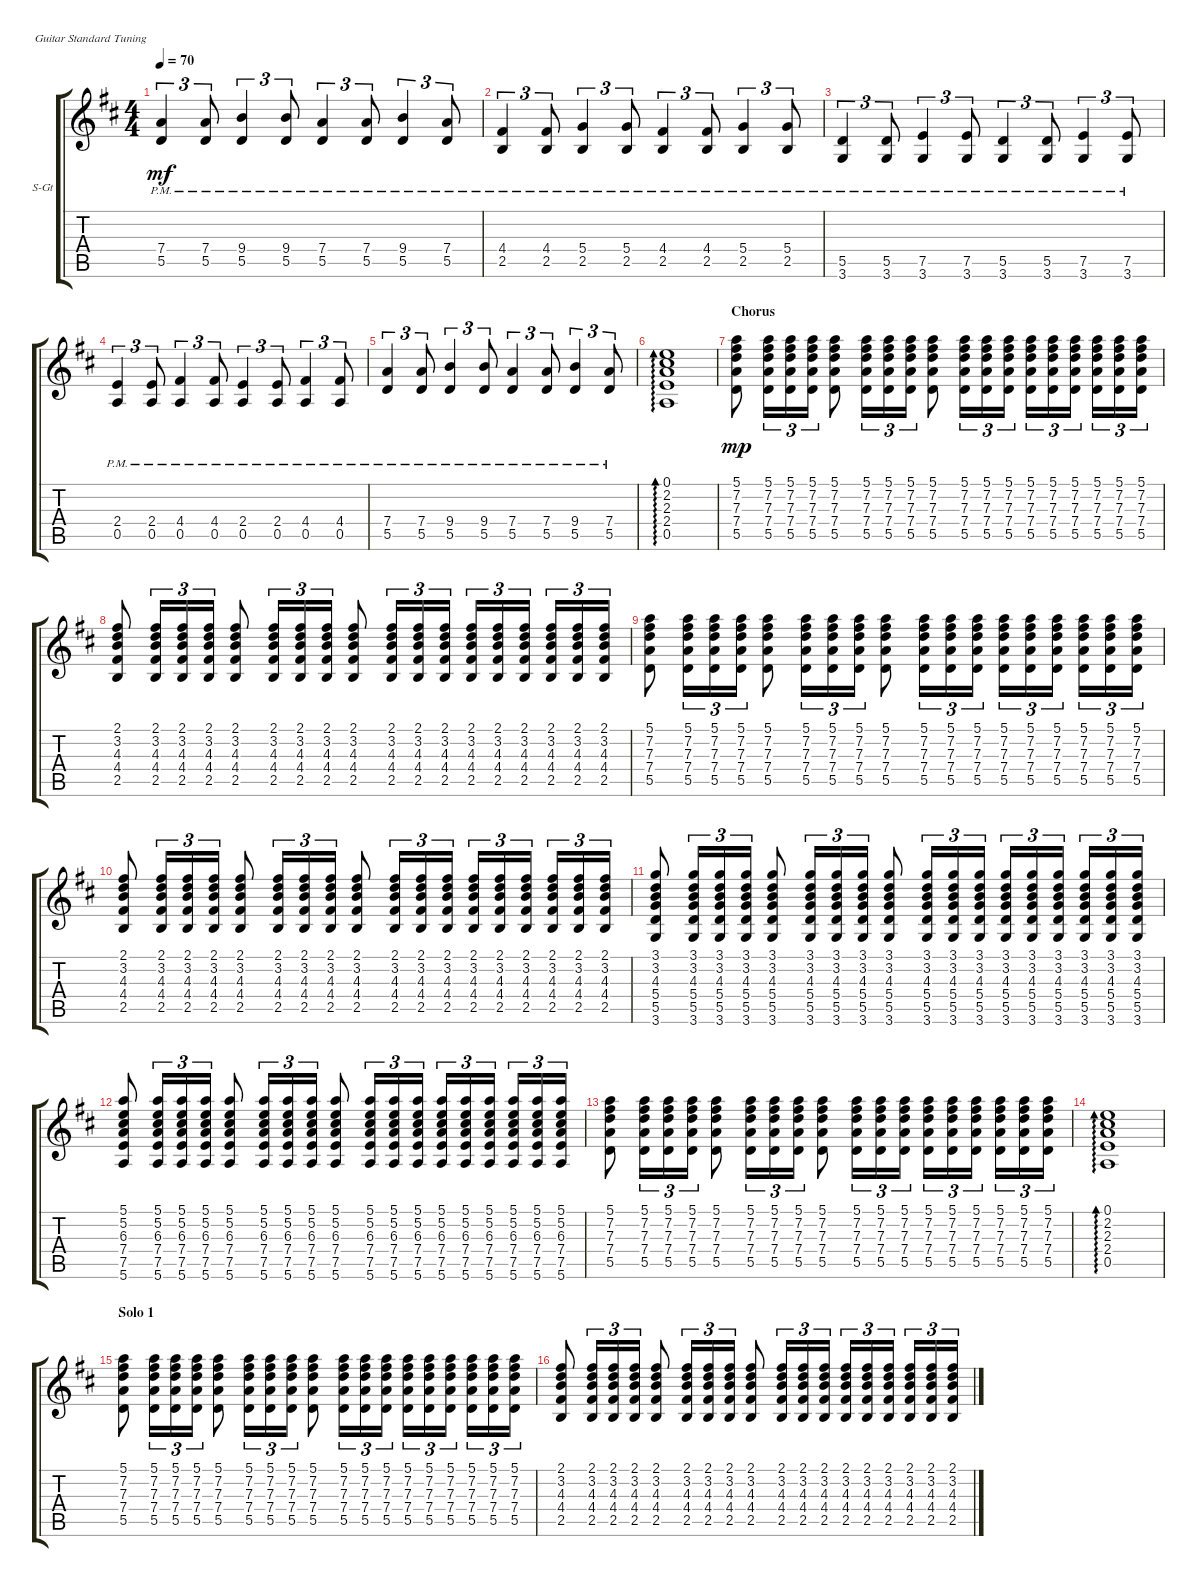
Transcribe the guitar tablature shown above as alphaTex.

\defaultSystemsLayout 4
\bracketExtendMode groupsimilarinstruments
\firstSystemTrackNameOrientation horizontal
\otherSystemsTrackNameOrientation horizontal
\track ("Steel Guitar" "S-Gt") {solo instrument acousticguitarsteel}
\staff {score tabs}
\tuning (E4 B3 G3 D3 A2 E2)
\ts (4 4)
\tempo 70
\clef g2
\ks d
(5.5{pm} 7.4{pm}).4{tu (3 2) dy mf} (5.5{pm} 7.4{pm}).8{tu (3 2)} (5.5{pm} 9.4{pm}).4{tu (3 2)} (5.5{pm} 9.4{pm}).8{tu (3 2)} (5.5{pm} 7.4{pm}).4{tu (3 2)} (5.5{pm} 7.4{pm}).8{tu (3 2)} (5.5{pm} 9.4{pm}).4{tu (3 2)} (5.5{pm} 7.4{pm}).8{tu (3 2)} |
(2.5{pm} 4.4{pm}).4{tu (3 2)} (2.5{pm} 4.4{pm}).8{tu (3 2)} (2.5{pm} 5.4{pm}).4{tu (3 2)} (2.5{pm} 5.4{pm}).8{tu (3 2)} (2.5{pm} 4.4{pm}).4{tu (3 2)} (2.5{pm} 4.4{pm}).8{tu (3 2)} (2.5{pm} 5.4{pm}).4{tu (3 2)} (2.5{pm} 5.4{pm}).8{tu (3 2)} |
(5.5{pm} 3.6{pm}).4{tu (3 2)} (5.5{pm} 3.6{pm}).8{tu (3 2)} (7.5{pm} 3.6{pm}).4{tu (3 2)} (7.5{pm} 3.6{pm}).8{tu (3 2)} (5.5{pm} 3.6{pm}).4{tu (3 2)} (5.5{pm} 3.6{pm}).8{tu (3 2)} (7.5{pm} 3.6{pm}).4{tu (3 2)} (7.5{pm} 3.6{pm}).8{tu (3 2)} |
(0.5{pm} 2.4{pm}).4{tu (3 2)} (0.5{pm} 2.4{pm}).8{tu (3 2)} (0.5{pm} 4.4{pm}).4{tu (3 2)} (0.5{pm} 4.4{pm}).8{tu (3 2)} (0.5{pm} 2.4{pm}).4{tu (3 2)} (0.5{pm} 2.4{pm}).8{tu (3 2)} (0.5{pm} 4.4{pm}).4{tu (3 2)} (0.5{pm} 4.4{pm}).8{tu (3 2)} |
(5.5{pm} 7.4{pm}).4{tu (3 2)} (5.5{pm} 7.4{pm}).8{tu (3 2)} (5.5{pm} 9.4{pm}).4{tu (3 2)} (5.5{pm} 9.4{pm}).8{tu (3 2)} (5.5{pm} 7.4{pm}).4{tu (3 2)} (5.5{pm} 7.4{pm}).8{tu (3 2)} (5.5{pm} 9.4{pm}).4{tu (3 2)} (5.5{pm} 7.4{pm}).8{tu (3 2)} |
(0.5 2.4 2.3 2.2 0.1).1{ad 0} |
\section ("" "Chorus")
(5.1 7.2 7.3 7.4 5.5).8{dy mp} (5.1 7.2 7.3 7.4 5.5).16{tu (3 2)} (5.1 7.2 7.3 7.4 5.5).16{tu (3 2)} (5.1 7.2 7.3 7.4 5.5).16{tu (3 2)} (5.1 7.2 7.3 7.4 5.5).8 (5.1 7.2 7.3 7.4 5.5).16{tu (3 2)} (5.1 7.2 7.3 7.4 5.5).16{tu (3 2)} (5.1 7.2 7.3 7.4 5.5).16{tu (3 2)} (5.1 7.2 7.3 7.4 5.5).8 (5.1 7.2 7.3 7.4 5.5).16{tu (3 2)} (5.1 7.2 7.3 7.4 5.5).16{tu (3 2)} (5.1 7.2 7.3 7.4 5.5).16{tu (3 2)} (5.1 7.2 7.3 7.4 5.5).16{tu (3 2)} (5.1 7.2 7.3 7.4 5.5).16{tu (3 2)} (5.1 7.2 7.3 7.4 5.5).16{tu (3 2)} (5.1 7.2 7.3 7.4 5.5).16{tu (3 2)} (5.1 7.2 7.3 7.4 5.5).16{tu (3 2)} (5.1 7.2 7.3 7.4 5.5).16{tu (3 2)} |
(2.5 4.4 4.3 3.2 2.1).8 (2.5 4.4 4.3 3.2 2.1).16{tu (3 2)} (2.5 4.4 4.3 3.2 2.1).16{tu (3 2)} (2.5 4.4 4.3 3.2 2.1).16{tu (3 2)} (2.5 4.4 4.3 3.2 2.1).8 (2.5 4.4 4.3 3.2 2.1).16{tu (3 2)} (2.5 4.4 4.3 3.2 2.1).16{tu (3 2)} (2.5 4.4 4.3 3.2 2.1).16{tu (3 2)} (2.5 4.4 4.3 3.2 2.1).8 (2.5 4.4 4.3 3.2 2.1).16{tu (3 2)} (2.5 4.4 4.3 3.2 2.1).16{tu (3 2)} (2.5 4.4 4.3 3.2 2.1).16{tu (3 2)} (2.5 4.4 4.3 3.2 2.1).16{tu (3 2)} (2.5 4.4 4.3 3.2 2.1).16{tu (3 2)} (2.5 4.4 4.3 3.2 2.1).16{tu (3 2)} (2.5 4.4 4.3 3.2 2.1).16{tu (3 2)} (2.5 4.4 4.3 3.2 2.1).16{tu (3 2)} (2.5 4.4 4.3 3.2 2.1).16{tu (3 2)} |
(5.1 7.2 7.3 7.4 5.5).8 (5.1 7.2 7.3 7.4 5.5).16{tu (3 2)} (5.1 7.2 7.3 7.4 5.5).16{tu (3 2)} (5.1 7.2 7.3 7.4 5.5).16{tu (3 2)} (5.1 7.2 7.3 7.4 5.5).8 (5.1 7.2 7.3 7.4 5.5).16{tu (3 2)} (5.1 7.2 7.3 7.4 5.5).16{tu (3 2)} (5.1 7.2 7.3 7.4 5.5).16{tu (3 2)} (5.1 7.2 7.3 7.4 5.5).8 (5.1 7.2 7.3 7.4 5.5).16{tu (3 2)} (5.1 7.2 7.3 7.4 5.5).16{tu (3 2)} (5.1 7.2 7.3 7.4 5.5).16{tu (3 2)} (5.1 7.2 7.3 7.4 5.5).16{tu (3 2)} (5.1 7.2 7.3 7.4 5.5).16{tu (3 2)} (5.1 7.2 7.3 7.4 5.5).16{tu (3 2)} (5.1 7.2 7.3 7.4 5.5).16{tu (3 2)} (5.1 7.2 7.3 7.4 5.5).16{tu (3 2)} (5.1 7.2 7.3 7.4 5.5).16{tu (3 2)} |
(2.5 4.4 4.3 3.2 2.1).8 (2.5 4.4 4.3 3.2 2.1).16{tu (3 2)} (2.5 4.4 4.3 3.2 2.1).16{tu (3 2)} (2.5 4.4 4.3 3.2 2.1).16{tu (3 2)} (2.5 4.4 4.3 3.2 2.1).8 (2.5 4.4 4.3 3.2 2.1).16{tu (3 2)} (2.5 4.4 4.3 3.2 2.1).16{tu (3 2)} (2.5 4.4 4.3 3.2 2.1).16{tu (3 2)} (2.5 4.4 4.3 3.2 2.1).8 (2.5 4.4 4.3 3.2 2.1).16{tu (3 2)} (2.5 4.4 4.3 3.2 2.1).16{tu (3 2)} (2.5 4.4 4.3 3.2 2.1).16{tu (3 2)} (2.5 4.4 4.3 3.2 2.1).16{tu (3 2)} (2.5 4.4 4.3 3.2 2.1).16{tu (3 2)} (2.5 4.4 4.3 3.2 2.1).16{tu (3 2)} (2.5 4.4 4.3 3.2 2.1).16{tu (3 2)} (2.5 4.4 4.3 3.2 2.1).16{tu (3 2)} (2.5 4.4 4.3 3.2 2.1).16{tu (3 2)} |
(3.6 5.4 4.3 3.2 5.5 3.1).8 (3.6 5.4 4.3 3.2 5.5 3.1).16{tu (3 2)} (3.6 5.4 4.3 3.2 5.5 3.1).16{tu (3 2)} (3.6 5.4 4.3 3.2 5.5 3.1).16{tu (3 2)} (3.6 5.4 4.3 3.2 5.5 3.1).8 (3.6 5.4 4.3 3.2 5.5 3.1).16{tu (3 2)} (3.6 5.4 4.3 3.2 5.5 3.1).16{tu (3 2)} (3.6 5.4 4.3 3.2 5.5 3.1).16{tu (3 2)} (3.6 5.4 4.3 3.2 5.5 3.1).8 (3.6 5.4 4.3 3.2 5.5 3.1).16{tu (3 2)} (3.6 5.4 4.3 3.2 5.5 3.1).16{tu (3 2)} (3.6 5.4 4.3 3.2 5.5 3.1).16{tu (3 2)} (3.6 5.4 4.3 3.2 5.5 3.1).16{tu (3 2)} (3.6 5.4 4.3 3.2 5.5 3.1).16{tu (3 2)} (3.6 5.4 4.3 3.2 5.5 3.1).16{tu (3 2)} (3.6 5.4 4.3 3.2 5.5 3.1).16{tu (3 2)} (3.6 5.4 4.3 3.2 5.5 3.1).16{tu (3 2)} (3.6 5.4 4.3 3.2 5.5 3.1).16{tu (3 2)} |
(5.1 5.2 6.3 7.4 7.5 5.6).8 (5.1 5.2 6.3 7.4 7.5 5.6).16{tu (3 2)} (5.1 5.2 6.3 7.4 7.5 5.6).16{tu (3 2)} (5.1 5.2 6.3 7.4 7.5 5.6).16{tu (3 2)} (5.1 5.2 6.3 7.4 7.5 5.6).8 (5.1 5.2 6.3 7.4 7.5 5.6).16{tu (3 2)} (5.1 5.2 6.3 7.4 7.5 5.6).16{tu (3 2)} (5.1 5.2 6.3 7.4 7.5 5.6).16{tu (3 2)} (5.1 5.2 6.3 7.4 7.5 5.6).8 (5.1 5.2 6.3 7.4 7.5 5.6).16{tu (3 2)} (5.1 5.2 6.3 7.4 7.5 5.6).16{tu (3 2)} (5.1 5.2 6.3 7.4 7.5 5.6).16{tu (3 2)} (5.1 5.2 6.3 7.4 7.5 5.6).16{tu (3 2)} (5.1 5.2 6.3 7.4 7.5 5.6).16{tu (3 2)} (5.1 5.2 6.3 7.4 7.5 5.6).16{tu (3 2)} (5.1 5.2 6.3 7.4 7.5 5.6).16{tu (3 2)} (5.1 5.2 6.3 7.4 7.5 5.6).16{tu (3 2)} (5.1 5.2 6.3 7.4 7.5 5.6).16{tu (3 2)} |
(5.1 7.2 7.3 7.4 5.5).8 (5.1 7.2 7.3 7.4 5.5).16{tu (3 2)} (5.1 7.2 7.3 7.4 5.5).16{tu (3 2)} (5.1 7.2 7.3 7.4 5.5).16{tu (3 2)} (5.1 7.2 7.3 7.4 5.5).8 (5.1 7.2 7.3 7.4 5.5).16{tu (3 2)} (5.1 7.2 7.3 7.4 5.5).16{tu (3 2)} (5.1 7.2 7.3 7.4 5.5).16{tu (3 2)} (5.1 7.2 7.3 7.4 5.5).8 (5.1 7.2 7.3 7.4 5.5).16{tu (3 2)} (5.1 7.2 7.3 7.4 5.5).16{tu (3 2)} (5.1 7.2 7.3 7.4 5.5).16{tu (3 2)} (5.1 7.2 7.3 7.4 5.5).16{tu (3 2)} (5.1 7.2 7.3 7.4 5.5).16{tu (3 2)} (5.1 7.2 7.3 7.4 5.5).16{tu (3 2)} (5.1 7.2 7.3 7.4 5.5).16{tu (3 2)} (5.1 7.2 7.3 7.4 5.5).16{tu (3 2)} (5.1 7.2 7.3 7.4 5.5).16{tu (3 2)} |
(0.5 2.4 2.3 2.2 0.1).1{ad 0} |
\section ("" "Solo 1")
(5.1 7.2 7.3 7.4 5.5).8 (5.1 7.2 7.3 7.4 5.5).16{tu (3 2)} (5.1 7.2 7.3 7.4 5.5).16{tu (3 2)} (5.1 7.2 7.3 7.4 5.5).16{tu (3 2)} (5.1 7.2 7.3 7.4 5.5).8 (5.1 7.2 7.3 7.4 5.5).16{tu (3 2)} (5.1 7.2 7.3 7.4 5.5).16{tu (3 2)} (5.1 7.2 7.3 7.4 5.5).16{tu (3 2)} (5.1 7.2 7.3 7.4 5.5).8 (5.1 7.2 7.3 7.4 5.5).16{tu (3 2)} (5.1 7.2 7.3 7.4 5.5).16{tu (3 2)} (5.1 7.2 7.3 7.4 5.5).16{tu (3 2)} (5.1 7.2 7.3 7.4 5.5).16{tu (3 2)} (5.1 7.2 7.3 7.4 5.5).16{tu (3 2)} (5.1 7.2 7.3 7.4 5.5).16{tu (3 2)} (5.1 7.2 7.3 7.4 5.5).16{tu (3 2)} (5.1 7.2 7.3 7.4 5.5).16{tu (3 2)} (5.1 7.2 7.3 7.4 5.5).16{tu (3 2)} |
(2.5 4.4 4.3 3.2 2.1).8 (2.5 4.4 4.3 3.2 2.1).16{tu (3 2)} (2.5 4.4 4.3 3.2 2.1).16{tu (3 2)} (2.5 4.4 4.3 3.2 2.1).16{tu (3 2)} (2.5 4.4 4.3 3.2 2.1).8 (2.5 4.4 4.3 3.2 2.1).16{tu (3 2)} (2.5 4.4 4.3 3.2 2.1).16{tu (3 2)} (2.5 4.4 4.3 3.2 2.1).16{tu (3 2)} (2.5 4.4 4.3 3.2 2.1).8 (2.5 4.4 4.3 3.2 2.1).16{tu (3 2)} (2.5 4.4 4.3 3.2 2.1).16{tu (3 2)} (2.5 4.4 4.3 3.2 2.1).16{tu (3 2)} (2.5 4.4 4.3 3.2 2.1).16{tu (3 2)} (2.5 4.4 4.3 3.2 2.1).16{tu (3 2)} (2.5 4.4 4.3 3.2 2.1).16{tu (3 2)} (2.5 4.4 4.3 3.2 2.1).16{tu (3 2)} (2.5 4.4 4.3 3.2 2.1).16{tu (3 2)} (2.5 4.4 4.3 3.2 2.1).16{tu (3 2)}
